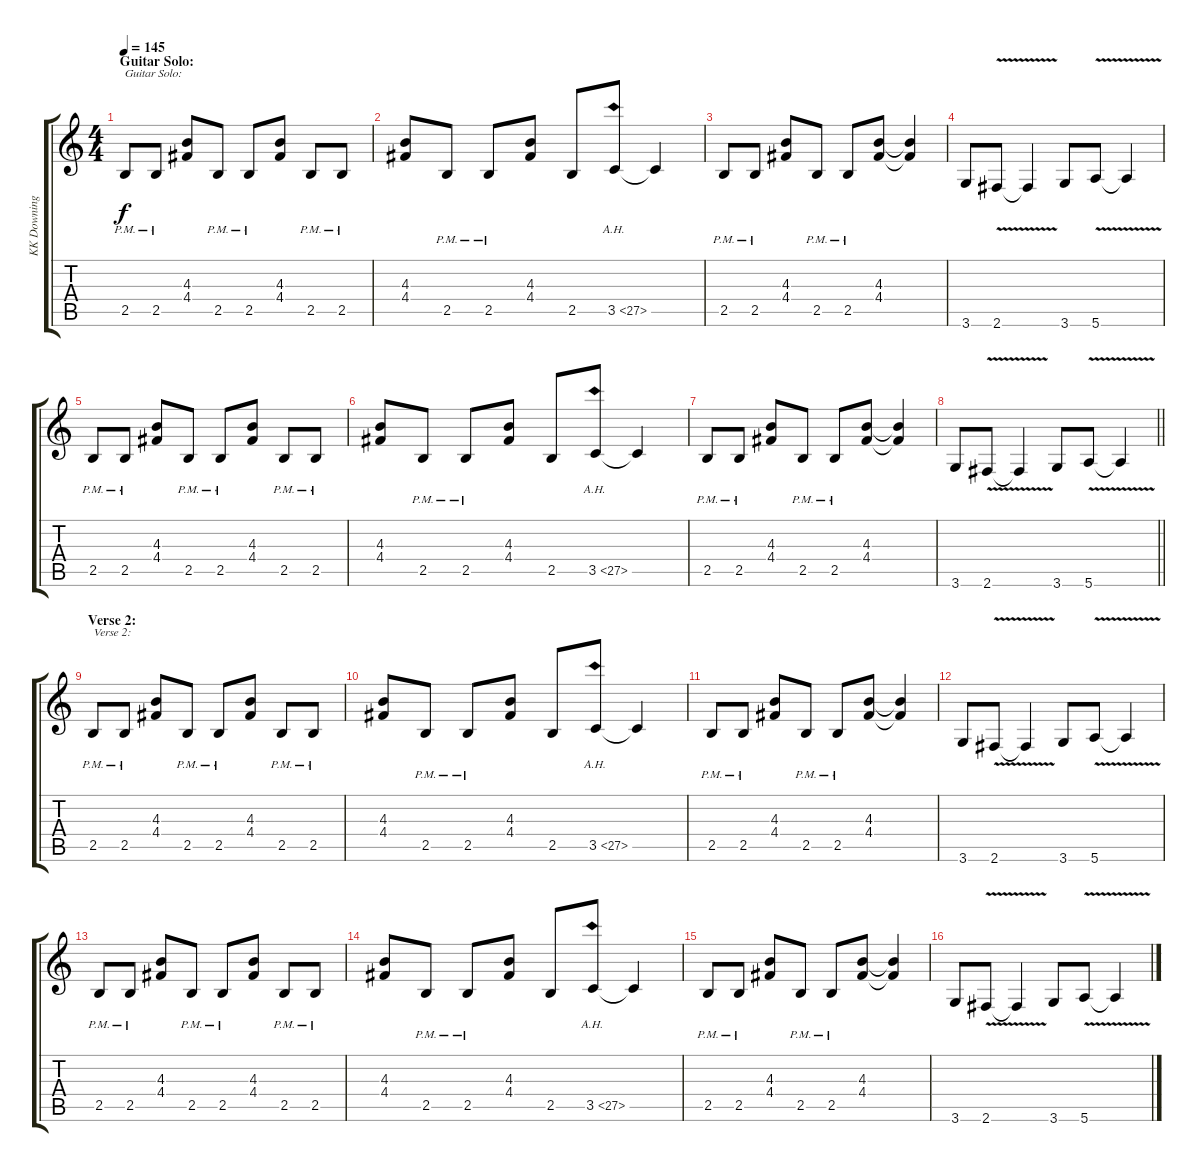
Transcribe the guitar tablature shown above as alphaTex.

\track ("KK Downing" "KK Downing") {instrument distortionguitar}
\staff {score tabs}
\tuning (E4 B3 G3 D3 A2 E2) {hide}
\ts (4 4)
\section ("" "Guitar Solo:")
\tempo 145
\clef g2
\ks c
2.5{pm}.8{txt "Guitar Solo:" dy f} 2.5{pm}.8 (4.3 4.4).8 2.5{pm}.8 2.5{pm}.8 (4.3 4.4).8 2.5{pm}.8 2.5{pm}.8 |
(4.3 4.4).8 2.5{pm}.8 2.5{pm}.8 (4.3 4.4).8 2.5.8 3.5{ah 24}.8 3.5{t}.4 |
2.5{pm}.8 2.5{pm}.8 (4.3 4.4).8 2.5{pm}.8 2.5{pm}.8 (4.3 4.4).8 (4.3{t} 4.4{t}).4 |
3.6.8 2.6{v}.8 2.6{t}.4 3.6.8 5.6{v}.8 5.6{t}.4 |
2.5{pm}.8 2.5{pm}.8 (4.3 4.4).8 2.5{pm}.8 2.5{pm}.8 (4.3 4.4).8 2.5{pm}.8 2.5{pm}.8 |
(4.3 4.4).8 2.5{pm}.8 2.5{pm}.8 (4.3 4.4).8 2.5.8 3.5{ah 24}.8 3.5{t}.4 |
2.5{pm}.8 2.5{pm}.8 (4.3 4.4).8 2.5{pm}.8 2.5{pm}.8 (4.3 4.4).8 (4.3{t} 4.4{t}).4 |
\barLineRight lightlight
3.6.8 2.6{v}.8 2.6{t}.4 3.6.8 5.6{v}.8 5.6{t}.4 |
\section ("" "Verse 2:")
2.5{pm}.8{txt "Verse 2:"} 2.5{pm}.8 (4.3 4.4).8 2.5{pm}.8 2.5{pm}.8 (4.3 4.4).8 2.5{pm}.8 2.5{pm}.8 |
(4.3 4.4).8 2.5{pm}.8 2.5{pm}.8 (4.3 4.4).8 2.5.8 3.5{ah 24}.8 3.5{t}.4 |
2.5{pm}.8 2.5{pm}.8 (4.3 4.4).8 2.5{pm}.8 2.5{pm}.8 (4.3 4.4).8 (4.3{t} 4.4{t}).4 |
3.6.8 2.6{v}.8 2.6{t}.4 3.6.8 5.6{v}.8 5.6{t}.4 |
2.5{pm}.8 2.5{pm}.8 (4.3 4.4).8 2.5{pm}.8 2.5{pm}.8 (4.3 4.4).8 2.5{pm}.8 2.5{pm}.8 |
(4.3 4.4).8 2.5{pm}.8 2.5{pm}.8 (4.3 4.4).8 2.5.8 3.5{ah 24}.8 3.5{t}.4 |
2.5{pm}.8 2.5{pm}.8 (4.3 4.4).8 2.5{pm}.8 2.5{pm}.8 (4.3 4.4).8 (4.3{t} 4.4{t}).4 |
3.6.8 2.6{v}.8 2.6{t}.4 3.6.8 5.6{v}.8 5.6{t}.4
